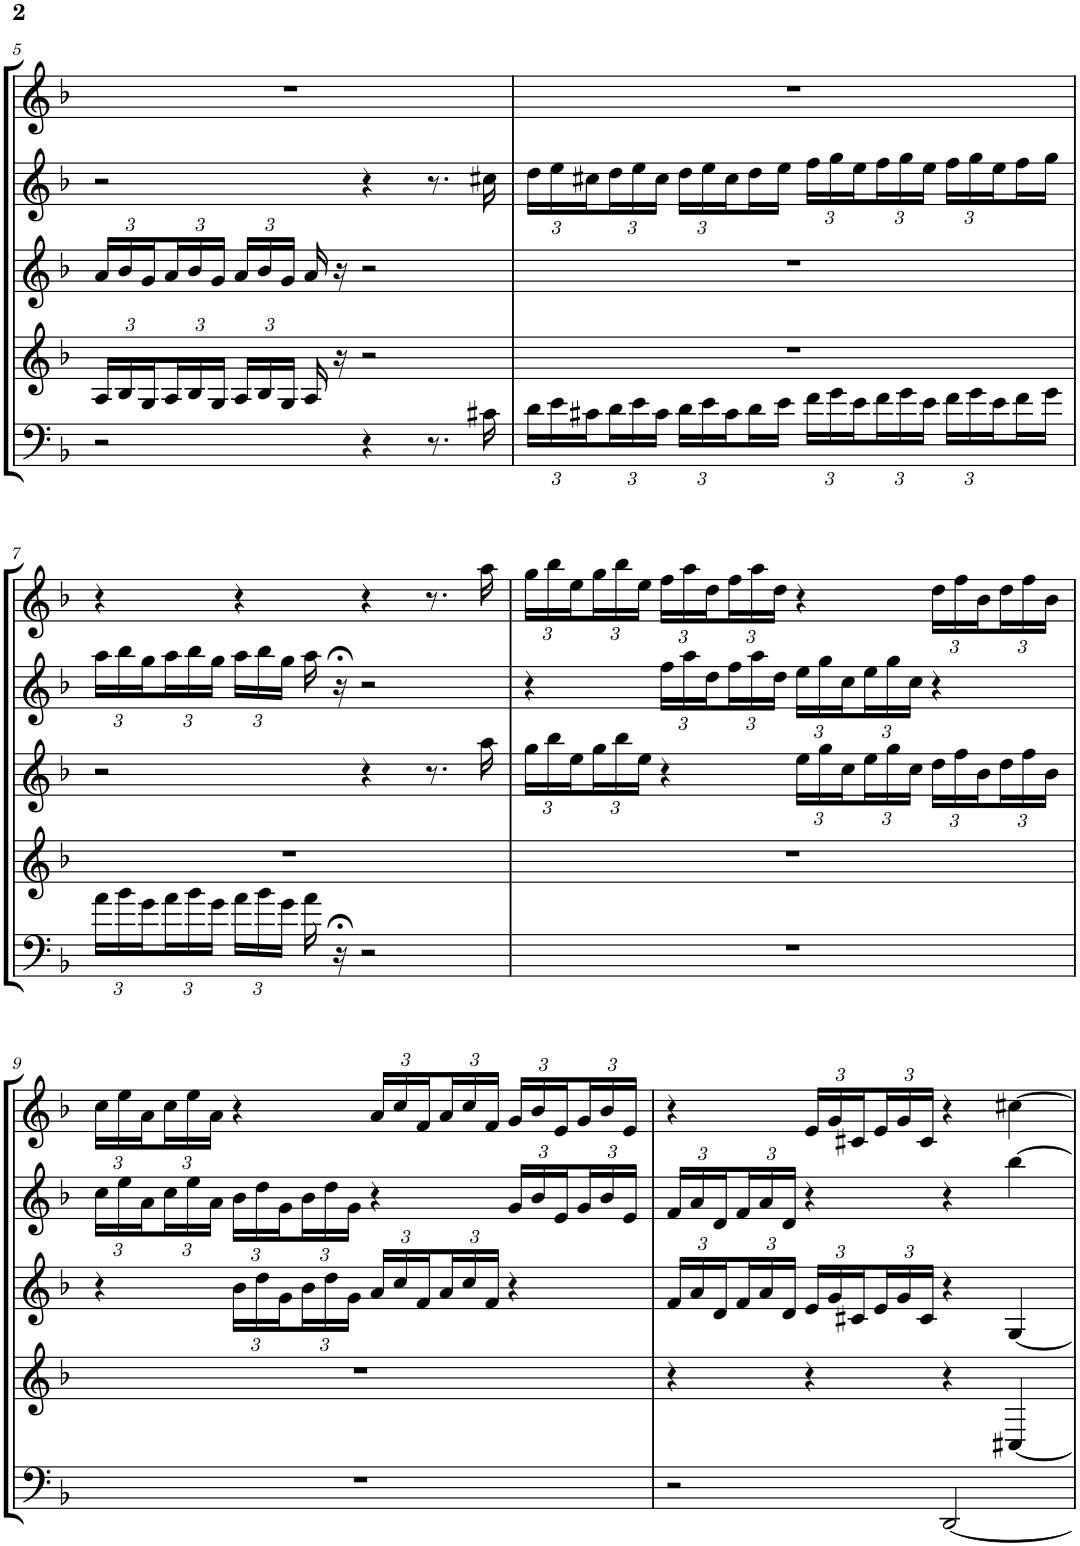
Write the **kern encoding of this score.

**kern	**kern	**kern	**kern	**kern
*part5	*part4	*part3	*part2	*part1
*staff5	*staff4	*staff3	*staff2	*staff1
*I"Bassoon	*I"Horn in F	*I"Bb Clarinet	*I"Oboe	*I"Flute / Piccolo
*I'Bsn	*I'Hn	*I'Cl	*I'Ob	*I'Fl
!!LO:PB:g=z
*clefF4	*clefG2	*clefG2	*clefG2	*clefG2
*	*ITrd4c7	*ITrd1c2	*	*
*k[b-]	*k[b-]	*k[b-]	*k[b-]	*k[b-]
*M4/4	*M4/4	*M4/4	*M4/4	*M4/4
*met(c)	*met(c)	*met(c)	*met(c)	*met(c)
*	*Xbrackettup	*Xbrackettup	*	*
=5	=5	=5	=5	=5
2r	24A/LL	24a/LL	2r	1r
.	24B-/	24b-/	.	.
.	24G/	24g/	.	.
.	24A/	24a/	.	.
.	24B-/	24b-/	.	.
.	24G/JJ	24g/JJ	.	.
.	24A/LL	24a/LL	.	.
.	24B-/	24b-/	.	.
.	24G/JJ	24g/JJ	.	.
.	16A/	16a/	.	.
.	16r	16r	.	.
4r	2r	2r	4r	.
8.r	.	.	8.r	.
16c#X\	.	.	16cc#X\	.
=6	=6	=6	=6	=6
*Xbrackettup	*	*	*Xbrackettup	*
24d\LL	1r	1r	24dd\LL	1r
24e\	.	.	24ee\	.
24c#X\	.	.	24cc#X\	.
24d\	.	.	24dd\	.
24e\	.	.	24ee\	.
24c#\JJ	.	.	24cc#\JJ	.
24d\LL	.	.	24dd\LL	.
24e\	.	.	24ee\	.
24c#\	.	.	24cc#\	.
16d\	.	.	16dd\	.
16e\JJ	.	.	16ee\JJ	.
24f\LL	.	.	24ff\LL	.
24g\	.	.	24gg\	.
24e\	.	.	24ee\	.
24f\	.	.	24ff\	.
24g\	.	.	24gg\	.
24e\JJ	.	.	24ee\JJ	.
24f\LL	.	.	24ff\LL	.
24g\	.	.	24gg\	.
24e\	.	.	24ee\	.
16f\	.	.	16ff\	.
16g\JJ	.	.	16gg\JJ	.
!!LO:LB:g=z
=7	=7	=7	=7	=7
24a\LL	1r	2r	24aa\LL	4r
24b-\	.	.	24bb-\	.
24g\	.	.	24gg\	.
24a\	.	.	24aa\	.
24b-\	.	.	24bb-\	.
24g\JJ	.	.	24gg\JJ	.
24a\LL	.	.	24aa\LL	4r
24b-\	.	.	24bb-\	.
24g\JJ	.	.	24gg\JJ	.
16a\	.	.	16aa\	.
16r;<	.	.	16r;<	.
2r	.	4r	2r	4r
.	.	8.r	.	8.r
.	.	16aa\	.	16aa\
=8	=8	=8	=8	=8
*	*	*	*	*Xbrackettup
1r	1r	24gg\LL	4r	24gg\LL
.	.	24bb-\	.	24bb-\
.	.	24ee\	.	24ee\
.	.	24gg\	.	24gg\
.	.	24bb-\	.	24bb-\
.	.	24ee\JJ	.	24ee\JJ
.	.	4r	24ff\LL	24ff\LL
.	.	.	24aa\	24aa\
.	.	.	24dd\	24dd\
.	.	.	24ff\	24ff\
.	.	.	24aa\	24aa\
.	.	.	24dd\JJ	24dd\JJ
.	.	24ee\LL	24ee\LL	4r
.	.	24gg\	24gg\	.
.	.	24cc\	24cc\	.
.	.	24ee\	24ee\	.
.	.	24gg\	24gg\	.
.	.	24cc\JJ	24cc\JJ	.
.	.	24dd\LL	4r	24dd\LL
.	.	24ff\	.	24ff\
.	.	24b-\	.	24b-\
.	.	24dd\	.	24dd\
.	.	24ff\	.	24ff\
.	.	24b-\JJ	.	24b-\JJ
!!LO:LB:g=z
=9	=9	=9	=9	=9
1r	1r	4r	24cc\LL	24cc\LL
.	.	.	24ee\	24ee\
.	.	.	24a\	24a\
.	.	.	24cc\	24cc\
.	.	.	24ee\	24ee\
.	.	.	24a\JJ	24a\JJ
.	.	24b-\LL	24b-\LL	4r
.	.	24dd\	24dd\	.
.	.	24g\	24g\	.
.	.	24b-\	24b-\	.
.	.	24dd\	24dd\	.
.	.	24g\JJ	24g\JJ	.
.	.	24a/LL	4r	24a/LL
.	.	24cc/	.	24cc/
.	.	24f/	.	24f/
.	.	24a/	.	24a/
.	.	24cc/	.	24cc/
.	.	24f/JJ	.	24f/JJ
.	.	4r	24g/LL	24g/LL
.	.	.	24b-/	24b-/
.	.	.	24e/	24e/
.	.	.	24g/	24g/
.	.	.	24b-/	24b-/
.	.	.	24e/JJ	24e/JJ
=10	=10	=10	=10	=10
2r	4r	24f/LL	24f/LL	4r
.	.	24a/	24a/	.
.	.	24d/	24d/	.
.	.	24f/	24f/	.
.	.	24a/	24a/	.
.	.	24d/JJ	24d/JJ	.
.	4r	24e/LL	4r	24e/LL
.	.	24g/	.	24g/
.	.	24c#X/	.	24c#X/
.	.	24e/	.	24e/
.	.	24g/	.	24g/
.	.	24c#/JJ	.	24c#/JJ
[2DD/	4r	4r	4r	4r
.	[4C#X/	[4G/	[4bb-\	[4cc#X\
=	=	=	=	=
*-	*-	*-	*-	*-
